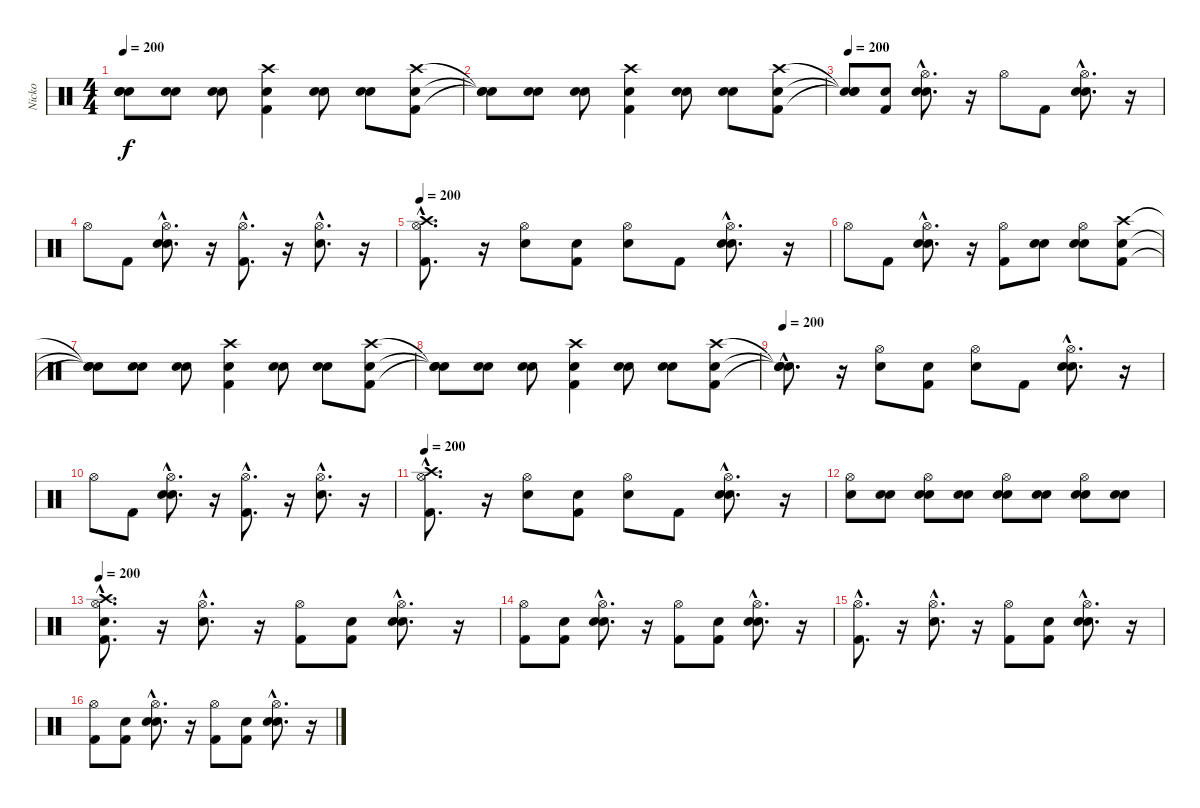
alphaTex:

\track ("Nicko" "Nicko") {instrument percussion}
\staff {score}
\articulation defaults
\ts (4 4)
\tempo 200
\clef neutral
\ks c
("Snare (hit)"{t} "Snare (hit)"{t} "Snare (hit)"{t}).8{dy f} ("Snare (hit)" "Snare (hit) 2").8 ("Snare (hit)" "Snare (hit) 2").8 ("Snare (hit)" "Kick (hit) 2" "Crash high (hit)").4 ("Snare (hit)" "Snare (hit) 2").8 ("Snare (hit)" "Snare (hit) 2").8 ("Snare (hit)" "Kick (hit) 2" "Crash high (hit)").8 |
("Snare (hit)"{t} "Snare (hit)"{t} "Snare (hit)"{t}).8 ("Snare (hit)" "Snare (hit) 2").8 ("Snare (hit)" "Snare (hit) 2").8 ("Snare (hit)" "Kick (hit) 2" "Crash high (hit)").4 ("Snare (hit)" "Snare (hit) 2").8 ("Snare (hit)" "Snare (hit) 2").8 ("Snare (hit)" "Kick (hit) 2" "Crash high (hit)").8 |
\tempo 200
("Snare (hit)"{t} "Snare (hit)"{t} "Snare (hit)"{t}).8 ("Snare (hit)" "Kick (hit) 2").8 ("Snare (hit)"{hac} "Snare (hit) 2"{hac} "Hi-Hat (open)"{hac}).8{d} r.16 "Hi-Hat (open)".8 "Kick (hit) 2".8 ("Snare (hit)"{hac} "Snare (hit) 2"{hac} "Hi-Hat (open)"{hac}).8{d} r.16 |
"Hi-Hat (open)".8 "Kick (hit) 2".8 ("Snare (hit)"{hac} "Snare (hit) 2"{hac} "Hi-Hat (open)"{hac}).8{d} r.16 ("Kick (hit) 2"{hac} "Hi-Hat (open)"{hac}).8{d} r.16 ("Snare (hit) 2"{hac} "Hi-Hat (open)"{hac}).8{d} r.16 |
\tempo 200
("Kick (hit) 2"{hac} "Hi-Hat (open)"{hac} "Crash high (hit)"{hac}).8{d} r.16 ("Snare (hit) 2" "Hi-Hat (open)").8 ("Snare (hit)" "Kick (hit) 2").8 ("Snare (hit)" "Hi-Hat (open)").8 "Kick (hit) 2".8 ("Snare (hit)"{hac} "Snare (hit) 2"{hac} "Hi-Hat (open)"{hac}).8{d} r.16 |
"Hi-Hat (open)".8 "Kick (hit) 2".8 ("Snare (hit)"{hac} "Snare (hit) 2"{hac} "Hi-Hat (open)"{hac}).8{d} r.16 ("Kick (hit) 2" "Hi-Hat (open)").8 ("Snare (hit)" "Snare (hit) 2").8 ("Snare (hit)" "Snare (hit) 2" "Hi-Hat (open)").8 ("Snare (hit)" "Kick (hit) 2" "Crash high (hit)").8 |
("Snare (hit)"{t} "Snare (hit)"{t} "Snare (hit)"{t}).8 ("Snare (hit)" "Snare (hit) 2").8 ("Snare (hit)" "Snare (hit) 2").8 ("Snare (hit)" "Kick (hit) 2" "Crash high (hit)").4 ("Snare (hit)" "Snare (hit) 2").8 ("Snare (hit)" "Snare (hit) 2").8 ("Snare (hit)" "Kick (hit) 2" "Crash high (hit)").8 |
("Snare (hit)"{t} "Snare (hit)"{t} "Snare (hit)"{t}).8 ("Snare (hit)" "Snare (hit) 2").8 ("Snare (hit)" "Snare (hit) 2").8 ("Snare (hit)" "Kick (hit) 2" "Crash high (hit)").4 ("Snare (hit)" "Snare (hit) 2").8 ("Snare (hit)" "Snare (hit) 2").8 ("Snare (hit)" "Kick (hit) 2" "Crash high (hit)").8 |
\tempo 200
("Snare (hit)"{hac t} "Snare (hit)"{hac t} "Snare (hit)"{hac t}).8{d} r.16 ("Snare (hit) 2" "Hi-Hat (open)").8 ("Snare (hit)" "Kick (hit) 2").8 ("Snare (hit)" "Hi-Hat (open)").8 "Kick (hit) 2".8 ("Snare (hit)"{hac} "Snare (hit) 2"{hac} "Hi-Hat (open)"{hac}).8{d} r.16 |
"Hi-Hat (open)".8 "Kick (hit) 2".8 ("Snare (hit)"{hac} "Snare (hit) 2"{hac} "Hi-Hat (open)"{hac}).8{d} r.16 ("Kick (hit) 2"{hac} "Hi-Hat (open)"{hac}).8{d} r.16 ("Snare (hit) 2"{hac} "Hi-Hat (open)"{hac}).8{d} r.16 |
\tempo 200
("Kick (hit) 2"{hac} "Hi-Hat (open)"{hac} "Crash high (hit)"{hac}).8{d} r.16 ("Snare (hit) 2" "Hi-Hat (open)").8 ("Snare (hit)" "Kick (hit) 2").8 ("Snare (hit)" "Hi-Hat (open)").8 "Kick (hit) 2".8 ("Snare (hit)"{hac} "Snare (hit) 2"{hac} "Hi-Hat (open)"{hac}).8{d} r.16 |
("Snare (hit) 2" "Hi-Hat (open)").8 ("Snare (hit)" "Snare (hit) 2").8 ("Snare (hit)" "Snare (hit) 2" "Hi-Hat (open)").8 ("Snare (hit)" "Snare (hit) 2").8 ("Snare (hit)" "Snare (hit) 2" "Hi-Hat (open)").8 ("Snare (hit)" "Snare (hit) 2").8 ("Snare (hit)" "Snare (hit) 2" "Hi-Hat (open)").8 ("Snare (hit)" "Snare (hit) 2").8 |
\tempo 200
("Snare (hit)"{hac} "Kick (hit) 2"{hac} "Hi-Hat (open)"{hac} "Crash high (hit)"{hac}).8{d} r.16 ("Snare (hit) 2"{hac} "Hi-Hat (open)"{hac}).8{d} r.16 ("Kick (hit) 2" "Hi-Hat (open)").8 ("Snare (hit)" "Kick (hit) 2").8 ("Snare (hit)"{hac} "Snare (hit) 2"{hac} "Hi-Hat (open)"{hac}).8{d} r.16 |
("Kick (hit) 2" "Hi-Hat (open)").8 ("Snare (hit)" "Kick (hit) 2").8 ("Snare (hit)"{hac} "Snare (hit) 2"{hac} "Hi-Hat (open)"{hac}).8{d} r.16 ("Kick (hit) 2" "Hi-Hat (open)").8 ("Snare (hit)" "Kick (hit) 2").8 ("Snare (hit)"{hac} "Snare (hit) 2"{hac} "Hi-Hat (open)"{hac}).8{d} r.16 |
("Kick (hit) 2"{hac} "Hi-Hat (open)"{hac}).8{d} r.16 ("Snare (hit) 2"{hac} "Hi-Hat (open)"{hac}).8{d} r.16 ("Kick (hit) 2" "Hi-Hat (open)").8 ("Snare (hit)" "Kick (hit) 2").8 ("Snare (hit)"{hac} "Snare (hit) 2"{hac} "Hi-Hat (open)"{hac}).8{d} r.16 |
("Kick (hit) 2" "Hi-Hat (open)").8 ("Snare (hit)" "Kick (hit) 2").8 ("Snare (hit)"{hac} "Snare (hit) 2"{hac} "Hi-Hat (open)"{hac}).8{d} r.16 ("Kick (hit) 2" "Hi-Hat (open)").8 ("Snare (hit)" "Kick (hit) 2").8 ("Snare (hit)"{hac} "Snare (hit) 2"{hac} "Hi-Hat (open)"{hac}).8{d} r.16
